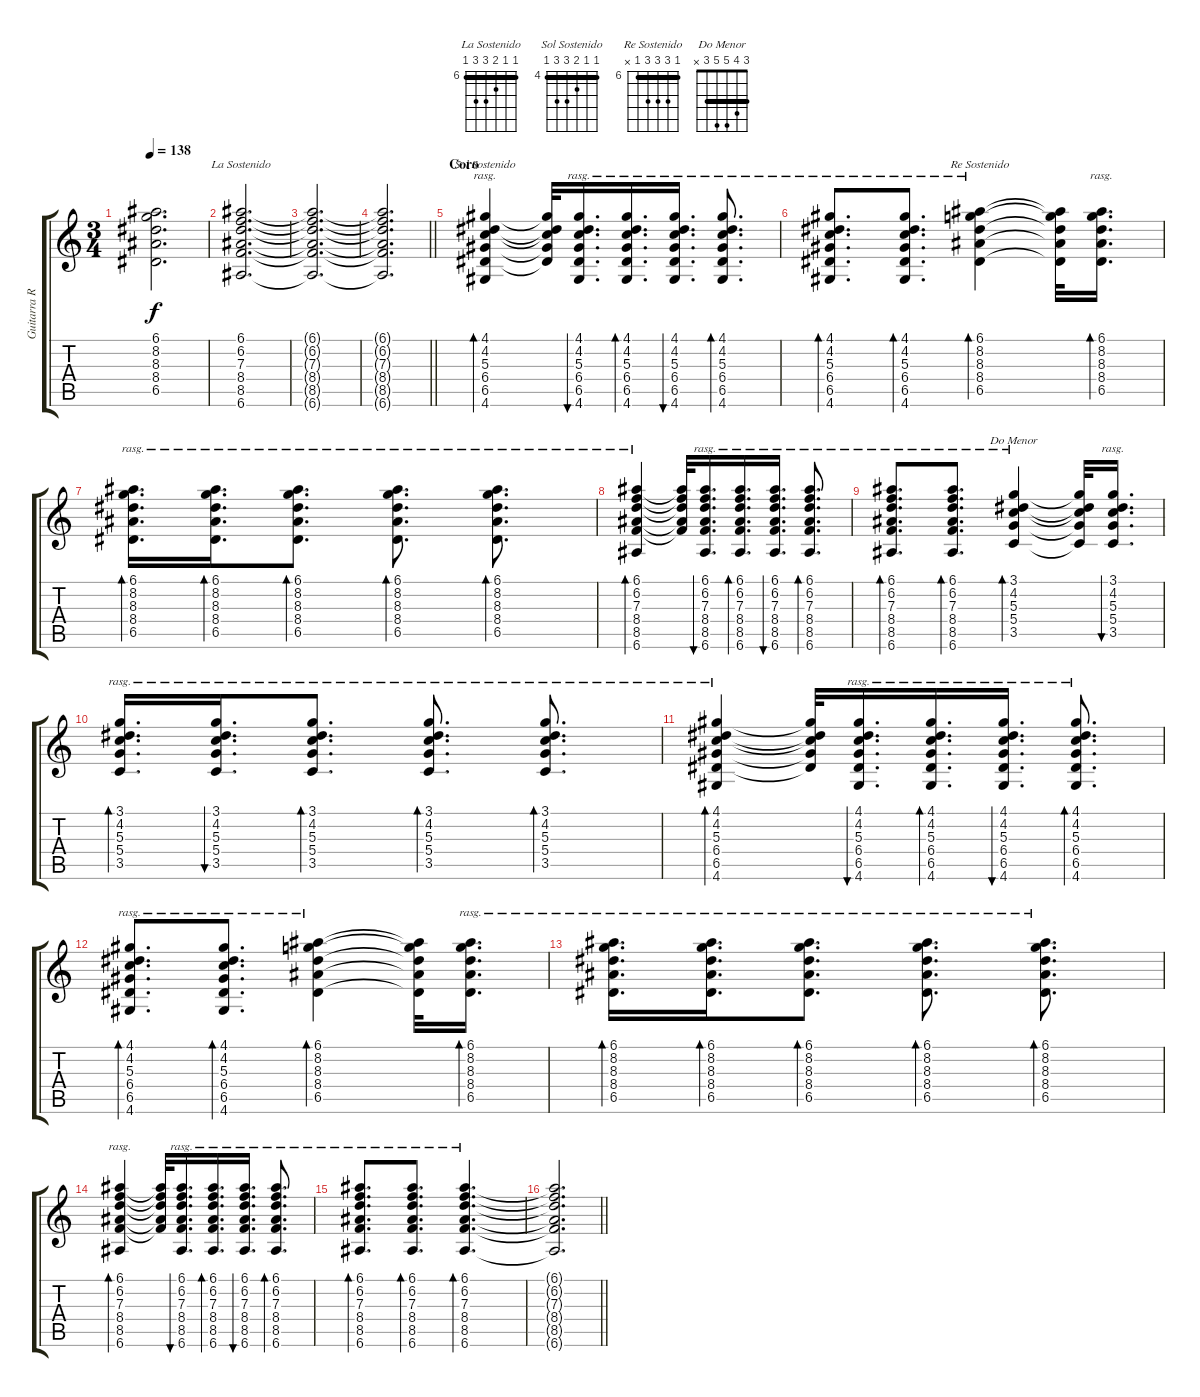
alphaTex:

\track ("Guitarra Ritmica" "Guitarra R") {instrument acousticguitarsteel}
\staff {score tabs}
\tuning (E4 B3 G3 D3 A2 E2) {hide}
\chord ("La Sostenido" 6 6 7 8 8 6) {firstfret 6 barre 6}
\chord ("Sol Sostenido" 4 4 5 6 6 4) {firstfret 4 barre 4}
\chord ("Re Sostenido" 6 8 8 8 6 x) {firstfret 6 barre 6}
\chord ("Do Menor" 3 4 5 5 3 x) {barre 3}
\ts (3 4)
\tempo 138
\clef g2
\ks c
(6.1{t} 8.2{t} 8.3{t} 8.4{t} 6.5{t}).2{d dy f} |
(6.1 6.2 7.3 8.4 8.5 6.6).2{d ch "La Sostenido"} |
(6.1{t} 6.2{t} 7.3{t} 8.4{t} 8.5{t} 6.6{t}).2{d} |
\barLineRight lightlight
(6.1{t} 6.2{t} 7.3{t} 8.4{t} 8.5{t} 6.6{t}).2{d} |
\section ("" "Coro")
(4.1 4.2 5.3 6.4 6.5 4.6).4{bd 30 ch "Sol Sostenido" rasg ii} (4.1{t} 4.2{t} 5.3{t} 6.4{t} 6.5{t}).32 (4.1 4.2 5.3 6.4 6.5 4.6).16{d bu 30 rasg ii} (4.1 4.2 5.3 6.4 6.5 4.6).16{d bd 30 rasg ii} (4.1 4.2 5.3 6.4 6.5 4.6).16{d bu 30 rasg ii} (4.1 4.2 5.3 6.4 6.5 4.6).8{d bd 30 rasg ii} |
(4.1 4.2 5.3 6.4 6.5 4.6).8{d bd 30 rasg ii} (4.1 4.2 5.3 6.4 6.5 4.6).8{d bd 30 rasg ii} (6.1 8.2 8.3 8.4 6.5).4{bd 30 ch "Re Sostenido" rasg ii} (6.1{t} 8.2{t} 8.3{t} 8.4{t} 6.5{t}).32 (6.1 8.2 8.3 8.4 6.5).16{d bd 30 rasg ii} |
(6.1 8.2 8.3 8.4 6.5).16{d bd 30 rasg ii} (6.1 8.2 8.3 8.4 6.5).16{d bd 30 rasg ii} (6.1 8.2 8.3 8.4 6.5).8{d bd 30 rasg ii} (6.1 8.2 8.3 8.4 6.5).8{d bd 30 rasg ii} (6.1 8.2 8.3 8.4 6.5).8{d bd 30 rasg ii} |
(6.1 6.2 7.3 8.4 8.5 6.6).4{bd 30 rasg ii} (6.1{t} 6.2{t} 7.3{t} 8.4{t} 8.5{t}).32 (6.1 6.2 7.3 8.4 8.5 6.6).16{d bu 30 rasg ii} (6.1 6.2 7.3 8.4 8.5 6.6).16{d bd 30 rasg ii} (6.1 6.2 7.3 8.4 8.5 6.6).16{d bu 30 rasg ii} (6.1 6.2 7.3 8.4 8.5 6.6).8{d bd 30 rasg ii} |
(6.1 6.2 7.3 8.4 8.5 6.6).8{d bd 30 rasg ii} (6.1 6.2 7.3 8.4 8.5 6.6).8{d bd 30 rasg ii} (3.1 4.2 5.3 5.4 3.5).4{bd 30 ch "Do Menor" rasg ii} (3.1{t} 4.2{t} 5.3{t} 5.4{t} 3.5{t}).32 (3.1 4.2 5.3 5.4 3.5).16{d bu 30 rasg ii} |
(3.1 4.2 5.3 5.4 3.5).16{d bd 30 rasg ii} (3.1 4.2 5.3 5.4 3.5).16{d bu 30 rasg ii} (3.1 4.2 5.3 5.4 3.5).8{d bd 30 rasg ii} (3.1 4.2 5.3 5.4 3.5).8{d bd 30 rasg ii} (3.1 4.2 5.3 5.4 3.5).8{d bd 30 rasg ii} |
(4.1 4.2 5.3 6.4 6.5 4.6).4{bd 30 rasg ii} (4.1{t} 4.2{t} 5.3{t} 6.4{t} 6.5{t}).32 (4.1 4.2 5.3 6.4 6.5 4.6).16{d bu 30 rasg ii} (4.1 4.2 5.3 6.4 6.5 4.6).16{d bd 30 rasg ii} (4.1 4.2 5.3 6.4 6.5 4.6).16{d bu 30 rasg ii} (4.1 4.2 5.3 6.4 6.5 4.6).8{d bd 30 rasg ii} |
(4.1 4.2 5.3 6.4 6.5 4.6).8{d bd 30 rasg ii} (4.1 4.2 5.3 6.4 6.5 4.6).8{d bd 30 rasg ii} (6.1 8.2 8.3 8.4 6.5).4{bd 30 rasg ii} (6.1{t} 8.2{t} 8.3{t} 8.4{t} 6.5{t}).32 (6.1 8.2 8.3 8.4 6.5).16{d bd 30 rasg ii} |
(6.1 8.2 8.3 8.4 6.5).16{d bd 30 rasg ii} (6.1 8.2 8.3 8.4 6.5).16{d bd 30 rasg ii} (6.1 8.2 8.3 8.4 6.5).8{d bd 30 rasg ii} (6.1 8.2 8.3 8.4 6.5).8{d bd 30 rasg ii} (6.1 8.2 8.3 8.4 6.5).8{d bd 30 rasg ii} |
(6.1 6.2 7.3 8.4 8.5 6.6).4{bd 30 rasg ii} (6.1{t} 6.2{t} 7.3{t} 8.4{t} 8.5{t}).32 (6.1 6.2 7.3 8.4 8.5 6.6).16{d bu 30 rasg ii} (6.1 6.2 7.3 8.4 8.5 6.6).16{d bd 30 rasg ii} (6.1 6.2 7.3 8.4 8.5 6.6).16{d bu 30 rasg ii} (6.1 6.2 7.3 8.4 8.5 6.6).8{d bd 30 rasg ii} |
(6.1 6.2 7.3 8.4 8.5 6.6).8{d bd 30 rasg ii} (6.1 6.2 7.3 8.4 8.5 6.6).8{d bd 30 rasg ii} (6.1 6.2 7.3 8.4 8.5 6.6).4{d bd 30 rasg ii} |
\barLineRight lightlight
(6.1{t} 6.2{t} 7.3{t} 8.4{t} 8.5{t} 6.6{t}).2{d}
